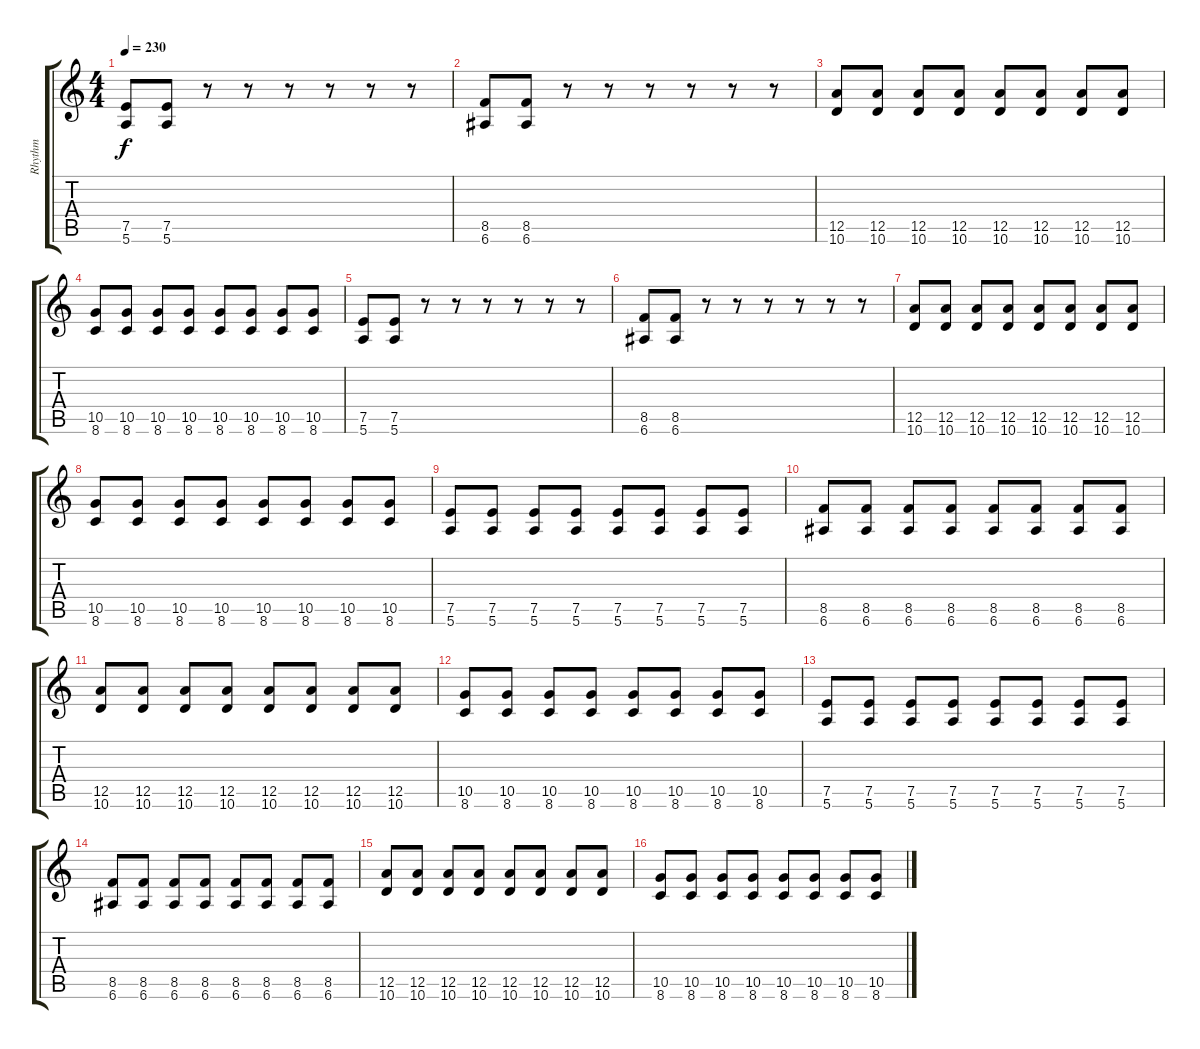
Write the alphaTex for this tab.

\track ("Rhythm" "Rhythm") {instrument overdrivenguitar}
\staff {score tabs}
\tuning (E4 B3 G3 D3 A2 E2) {hide}
\ts (4 4)
\tempo 230
\clef g2
\ks c
(7.5 5.6).8{dy f} (7.5 5.6).8 r.8 r.8 r.8 r.8 r.8 r.8 |
(8.5 6.6).8 (8.5 6.6).8 r.8 r.8 r.8 r.8 r.8 r.8 |
(12.5 10.6).8 (12.5 10.6).8 (12.5 10.6).8 (12.5 10.6).8 (12.5 10.6).8 (12.5 10.6).8 (12.5 10.6).8 (12.5 10.6).8 |
(10.5 8.6).8 (10.5 8.6).8 (10.5 8.6).8 (10.5 8.6).8 (10.5 8.6).8 (10.5 8.6).8 (10.5 8.6).8 (10.5 8.6).8 |
(7.5 5.6).8 (7.5 5.6).8 r.8 r.8 r.8 r.8 r.8 r.8 |
(8.5 6.6).8 (8.5 6.6).8 r.8 r.8 r.8 r.8 r.8 r.8 |
(12.5 10.6).8 (12.5 10.6).8 (12.5 10.6).8 (12.5 10.6).8 (12.5 10.6).8 (12.5 10.6).8 (12.5 10.6).8 (12.5 10.6).8 |
(10.5 8.6).8 (10.5 8.6).8 (10.5 8.6).8 (10.5 8.6).8 (10.5 8.6).8 (10.5 8.6).8 (10.5 8.6).8 (10.5 8.6).8 |
(7.5 5.6).8 (7.5 5.6).8 (7.5 5.6).8 (7.5 5.6).8 (7.5 5.6).8 (7.5 5.6).8 (7.5 5.6).8 (7.5 5.6).8 |
(8.5 6.6).8 (8.5 6.6).8 (8.5 6.6).8 (8.5 6.6).8 (8.5 6.6).8 (8.5 6.6).8 (8.5 6.6).8 (8.5 6.6).8 |
(12.5 10.6).8 (12.5 10.6).8 (12.5 10.6).8 (12.5 10.6).8 (12.5 10.6).8 (12.5 10.6).8 (12.5 10.6).8 (12.5 10.6).8 |
(10.5 8.6).8 (10.5 8.6).8 (10.5 8.6).8 (10.5 8.6).8 (10.5 8.6).8 (10.5 8.6).8 (10.5 8.6).8 (10.5 8.6).8 |
(7.5 5.6).8 (7.5 5.6).8 (7.5 5.6).8 (7.5 5.6).8 (7.5 5.6).8 (7.5 5.6).8 (7.5 5.6).8 (7.5 5.6).8 |
(8.5 6.6).8 (8.5 6.6).8 (8.5 6.6).8 (8.5 6.6).8 (8.5 6.6).8 (8.5 6.6).8 (8.5 6.6).8 (8.5 6.6).8 |
(12.5 10.6).8 (12.5 10.6).8 (12.5 10.6).8 (12.5 10.6).8 (12.5 10.6).8 (12.5 10.6).8 (12.5 10.6).8 (12.5 10.6).8 |
(10.5 8.6).8 (10.5 8.6).8 (10.5 8.6).8 (10.5 8.6).8 (10.5 8.6).8 (10.5 8.6).8 (10.5 8.6).8 (10.5 8.6).8
